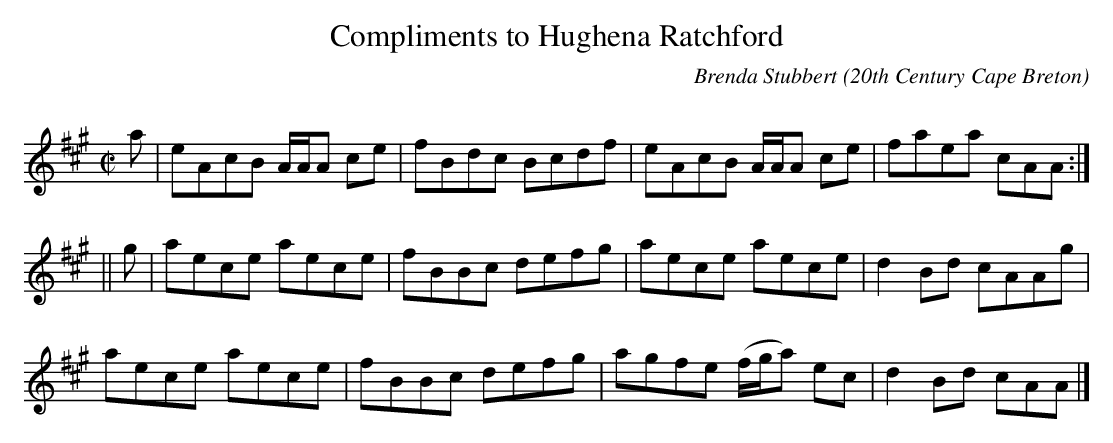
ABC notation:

X:1
T:Compliments to Hughena Ratchford
C:Brenda Stubbert
O:20th Century Cape Breton
Q:333
L:1/8
M:C|
K:A
a|eAcB A/A/A ce|fBdc Bcdf|eAcB A/A/A ce|faea cAA:|
||g|aece aece|fBBc defg|aece aece|d2Bd cAAg|
aece aece|fBBc defg|agfe (f/g/a) ec|d2Bd cAA|]
